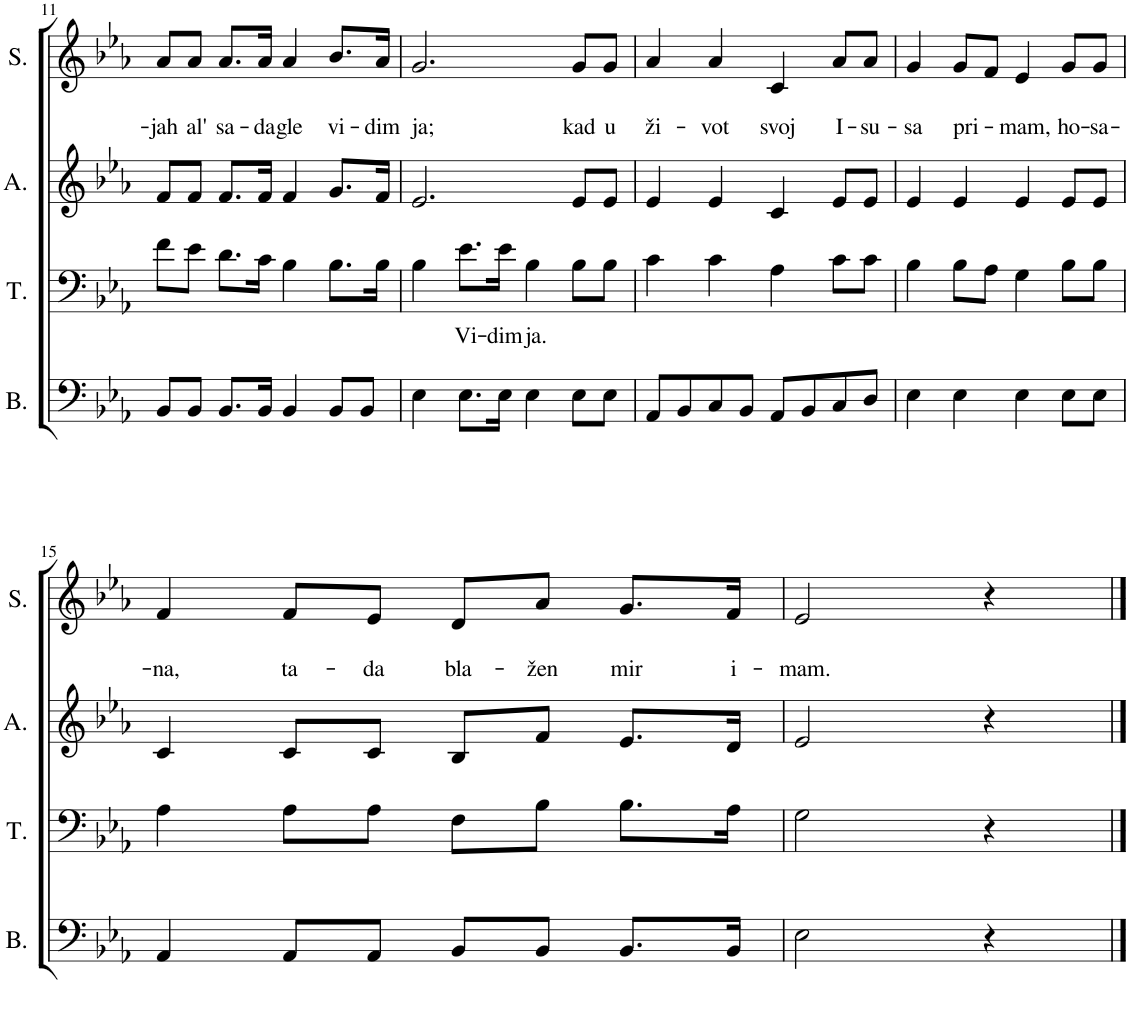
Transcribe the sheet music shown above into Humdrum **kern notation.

**kern	**kern	**text	**kern	**kern	**text	**text
*part4	*part3	*part3	*part2	*part1	*part1	*part1
*staff4	*staff3	*staff3	*staff2	*staff1	*staff1	*staff1
*I"Bass	*I"Tenor	*	*I"Alto	*I"Soprano	*	*
*I'B.	*I'T.	*	*I'A.	*I'S.	*	*
!!LO:PB:g=z
*clefF4	*clefF4	*	*clefG2	*clefG2	*	*
*k[b-e-a-]	*k[b-e-a-]	*	*k[b-e-a-]	*k[b-e-a-]	*	*
*M4/4	*M4/4	*	*M4/4	*M4/4	*	*
*met(c)	*met(c)	*	*met(c)	*met(c)	*	*
=11	=11	=11	=11	=11	=11	=11
!	!	!	!	!	!	!LO:LY:b
8BB-/L	8f\L	.	8f/L	8a-/L	.	-jah
!	!	!	!	!	!	!LO:LY:b
8BB-/J	8e-\J	.	8f/J	8a-/J	.	al'
!	!	!	!	!	!	!LO:LY:b
8.BB-/L	8.d\L	.	8.f/L	8.a-/L	.	sa-
!	!	!	!	!	!	!LO:LY:b
16BB-/Jk	16c\Jk	.	16f/Jk	16a-/Jk	.	-da
!	!	!	!	!	!	!LO:LY:b
4BB-/	4B-\	.	4f/	4a-/	.	gle
!	!	!	!	!	!	!LO:LY:b
8BB-/L	8.B-\L	.	8.g/L	8.b-/L	.	vi-
8BB-/J	.	.	.	.	.	.
!	!	!	!	!	!	!LO:LY:b
.	16B-\Jk	.	16f/Jk	16a-/Jk	.	-dim
=12	=12	=12	=12	=12	=12	=12
!	!	!	!	!	!	!LO:LY:b
4E-\	4B-\	.	2.e-/	2.g/	.	ja;
!	!	!LO:LY:b	!	!	!	!
8.E-\L	8.e-\L	Vi-	.	.	.	.
!	!	!LO:LY:b	!	!	!	!
16E-\Jk	16e-\Jk	-dim	.	.	.	.
!	!	!LO:LY:b	!	!	!	!
4E-\	4B-\	ja.	.	.	.	.
!	!	!	!	!	!	!LO:LY:b
8E-\L	8B-\L	.	8e-/L	8g/L	.	kad
!	!	!	!	!	!	!LO:LY:b
8E-\J	8B-\J	.	8e-/J	8g/J	.	u
=13	=13	=13	=13	=13	=13	=13
!	!	!	!	!	!	!LO:LY:b
8AA-/L	4c\	.	4e-/	4a-/	.	ži-
8BB-/	.	.	.	.	.	.
!	!	!	!	!	!	!LO:LY:b
8C/	4c\	.	4e-/	4a-/	.	-vot
8BB-/J	.	.	.	.	.	.
!	!	!	!	!	!	!LO:LY:b
8AA-/L	4A-\	.	4c/	4c/	.	svoj
8BB-/	.	.	.	.	.	.
!	!	!	!	!	!	!LO:LY:b
8C/	8c\L	.	8e-/L	8a-/L	.	I-
!	!	!	!	!	!	!LO:LY:b
8D/J	8c\J	.	8e-/J	8a-/J	.	-su-
=14	=14	=14	=14	=14	=14	=14
!	!	!	!	!	!	!LO:LY:b
4E-\	4B-\	.	4e-/	4g/	.	-sa
!	!	!	!	!	!	!LO:LY:b
4E-\	8B-\L	.	4e-/	8g/L	.	pri-
.	8A-\J	.	.	8f/J	.	.
!	!	!	!	!	!	!LO:LY:b
4E-\	4G\	.	4e-/	4e-/	.	-mam,
!	!	!	!	!	!	!LO:LY:b
8E-\L	8B-\L	.	8e-/L	8g/L	.	ho-
!	!	!	!	!	!	!LO:LY:b
8E-\J	8B-\J	.	8e-/J	8g/J	.	-sa-
!!LO:LB:g=z
=15	=15	=15	=15	=15	=15	=15
!	!	!	!	!	!	!LO:LY:b
4AA-/	4A-\	.	4c/	4f/	.	-na,
!	!	!	!	!	!	!LO:LY:b
8AA-/L	8A-\L	.	8c/L	8f/L	.	ta-
!	!	!	!	!	!	!LO:LY:b
8AA-/J	8A-\J	.	8c/J	8e-/J	.	-da
!	!	!	!	!	!	!LO:LY:b
8BB-/L	8F\L	.	8B-/L	8d/L	.	bla-
!	!	!	!	!	!	!LO:LY:b
8BB-/J	8B-\J	.	8f/J	8a-/J	.	-žen
!	!	!	!	!	!	!LO:LY:b
8.BB-/L	8.B-\L	.	8.e-/L	8.g/L	.	mir
!	!	!	!	!	!	!LO:LY:b
16BB-/Jk	16A-\Jk	.	16d/Jk	16f/Jk	.	i-
=16	=16	=16	=16	=16	=16	=16
!	!	!	!	!	!	!LO:LY:b
2E-\	2G\	.	2e-/	2e-/	.	-mam.
4r	4r	.	4r	4r	.	.
==	==	==	==	==	==	==
*-	*-	*-	*-	*-	*-	*-
